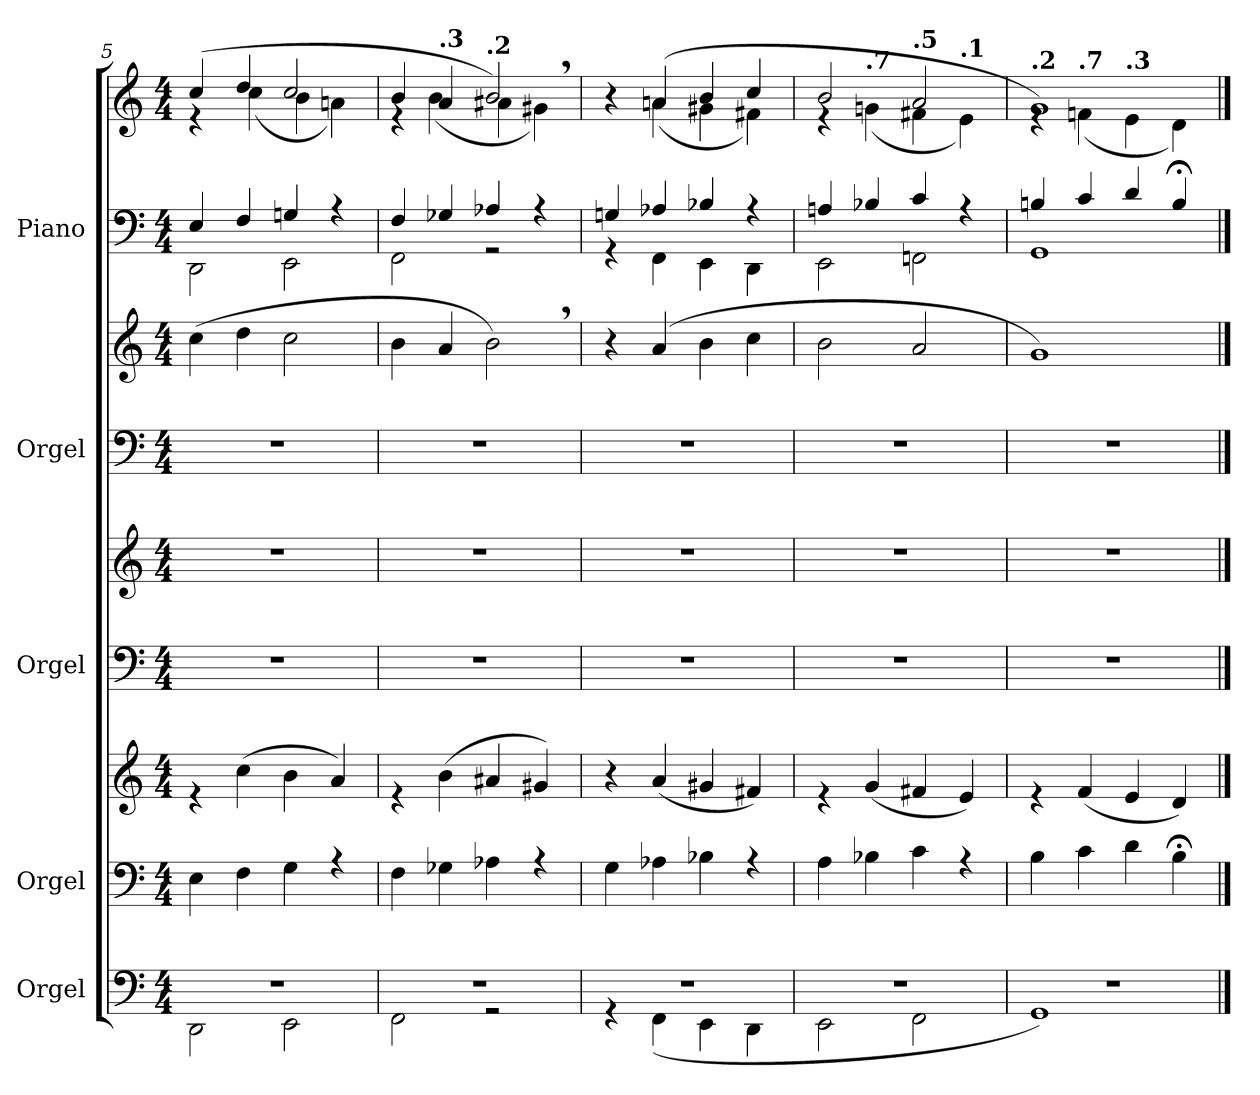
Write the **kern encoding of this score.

**kern	**kern	**kern	**kern	**kern	**kern	**kern	**kern	**kern
*part5	*part4	*part4	*part3	*part3	*part2	*part2	*part1	*part1
*staff9	*staff8	*staff7	*staff6	*staff5	*staff4	*staff3	*staff2	*staff1
*I"Orgel	*I"Orgel	*	*I"Orgel	*	*I"Orgel	*	*I"Piano	*
!!LO:LB:g=z
*clefF4	*clefF4	*clefG2	*clefF4	*clefG2	*clefF4	*clefG2	*clefF4	*clefG2
*k[]	*k[]	*k[]	*k[]	*k[]	*k[]	*k[]	*k[]	*k[]
*M4/4	*M4/4	*M4/4	*M4/4	*M4/4	*M4/4	*M4/4	*M4/4	*M4/4
=5	=5	=5	=5	=5	=5	=5	=5	=5
*^	*	*	*	*	*	*	*^	*^
1r	2DD\	4E\	4re	1r	1r	1r	(>4cc\	4E/	2DD\	(>4cc/	4re
.	.	4F\	(>4cc\	.	.	.	4dd\	4F/	.	4dd/	(<4cc\
.	2EE\	4G\	4b\	.	.	.	2cc\	4Gn/	2EE\	2cc/	4b\
.	.	4rA	4a/)	.	.	.	.	4rA	.	.	4an\)
=6	=6	=6	=6	=6	=6	=6	=6	=6	=6	=6	=6
*	*	*	*	*	*	*	*	*	*	*MM104	*
1r	2FF\	4F\	4re	1r	1r	1r	4b\	4F/	2FF\	4b/	4re
*	*	*	*	*	*	*	*	*	*	*MM103	*
!	!	!	!	!	!	!	!	!	!	!LO:TX:a:B:t=.3	!
.	.	4G-X\	(>4b\	.	.	.	4a/	4G-X/	.	4a/	(<4b\
*	*	*	*	*	*	*	*	*	*	*MM100	*
!	!	!	!	!	!	!	!	!	!	!LO:TX:a:B:t=.2	!
.	2rGG	4A-X\	4a#X/	.	.	.	2b,\)	4A-X/	2rGG	2b,/)	4a#X\
*	*	*	*	*	*	*	*	*	*	*MM94	*
.	.	4rA	4g#X/)	.	.	.	.	4rA	.	.	4g#X\)
=7	=7	=7	=7	=7	=7	=7	=7	=7	=7	=7	=7
*	*	*	*	*	*	*	*	*	*	*MM104	*
1r	4rGG	4G\	4r	1r	1r	1r	4r	4Gn/	4rGG	4r	4ryy
.	(<4FF\	4A-X\	(<4a/	.	.	.	(>4a/	4A-X/	4FF\	(>4a/	(<4an\
.	4EE\	4B-X\	4g#X/	.	.	.	4b\	4B-X/	4EE\	4b/	4g#X\
.	4DD\	4rA	4f#X/)	.	.	.	4cc\	4rA	4DD\	4cc/	4f#X\)
=8	=8	=8	=8	=8	=8	=8	=8	=8	=8	=8	=8
*	*	*	*	*	*	*	*	*	*	*MM104	*
1r	2EE\	4A\	4re	1r	1r	1r	2b\	4An/	2EE\	2b/	4re
*	*	*	*	*	*	*	*	*	*	*MM103	*
!	!	!	!	!	!	!	!	!	!	!	!LO:TX:a:B:t=.7
.	.	4B-X\	(<4g/	.	.	.	.	4B-X/	.	.	(<4gn\
*	*	*	*	*	*	*	*	*	*	*MM102	*
!	!	!	!	!	!	!	!	!	!	!LO:TX:a:B:t=.5	!
.	2FF\	4c\	4f#X/	.	.	.	2a/	4c/	2FFn\	2a/	4f#X\
*	*	*	*	*	*	*	*	*	*	*MM100	*
!	!	!	!	!	!	!	!	!	!	!	!LO:TX:a:B:t=.1
.	.	4rA	4e/)	.	.	.	.	4rA	.	.	4e\)
=9	=9	=9	=9	=9	=9	=9	=9	=9	=9	=9	=9
*	*	*	*	*	*	*	*	*	*	*MM96	*
!	!	!	!	!	!	!	!	!	!	!LO:TX:a:B:t=.2	!
1r	1GG)	4B\	4re	1r	1r	1r	1g)	4Bn/	1GG	1g)	4re
*	*	*	*	*	*	*	*	*	*	*MM90	*
!	!	!	!	!	!	!	!	!	!	!	!LO:TX:a:B:t=.7
.	.	4c\	(<4f/	.	.	.	.	4c/	.	.	(<4fn\
*	*	*	*	*	*	*	*	*	*	*MM83	*
!	!	!	!	!	!	!	!	!	!	!	!LO:TX:a:B:t=.3
.	.	4d\	4e/	.	.	.	.	4d/	.	.	4e\
*	*	*	*	*	*	*	*	*	*	*MM74	*
.	.	4B;<\	4d/)	.	.	.	.	4B;</	.	.	4d\)
*	*	*	*	*	*	*	*	*v	*v	*	*
*v	*v	*	*	*	*	*	*	*	*v	*v
==	==	==	==	==	==	==	==	==
*-	*-	*-	*-	*-	*-	*-	*-	*-
